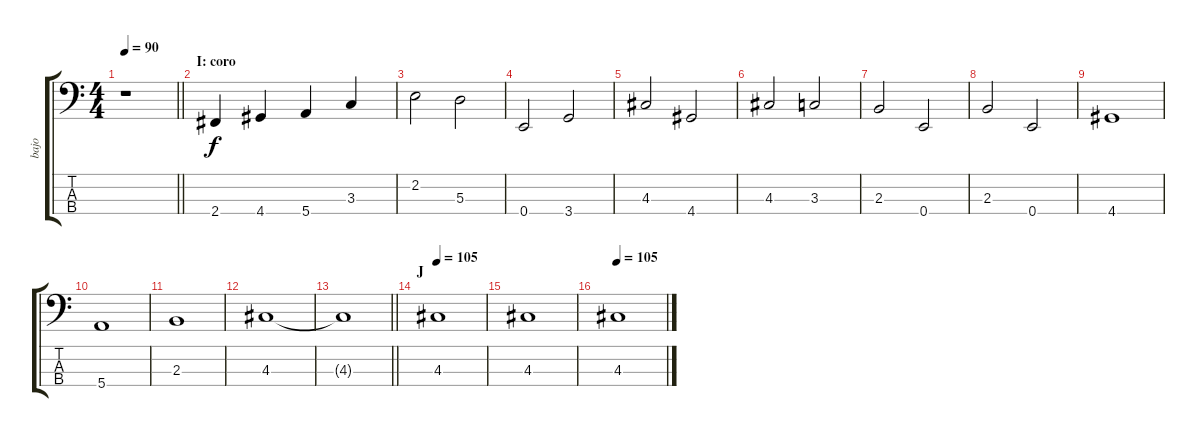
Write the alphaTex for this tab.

\track ("bajo" "bajo") {instrument electricbassfinger}
\staff {score tabs}
\tuning (G2 D2 A1 E1) {hide}
\ts (4 4)
\tempo 90
\clef f4
\barLineRight lightlight
\ks c
r.1{dy f} |
\section ("" "I: coro")
2.4.4{volume 6 balance 8 instrument electricbassfinger} 4.4.4 5.4.4 3.3.4 |
2.2.2 5.3.2 |
0.4.2 3.4.2 |
4.3.2 4.4.2 |
4.3.2 3.3.2 |
2.3.2 0.4.2 |
2.3.2 0.4.2 |
4.4.1 |
5.4.1 |
2.3.1 |
4.3.1 |
\barLineRight lightlight
4.3{t}.1 |
\section ("" "J")
\tempo 105
4.3.1 |
4.3.1 |
\tempo 105
4.3.1
